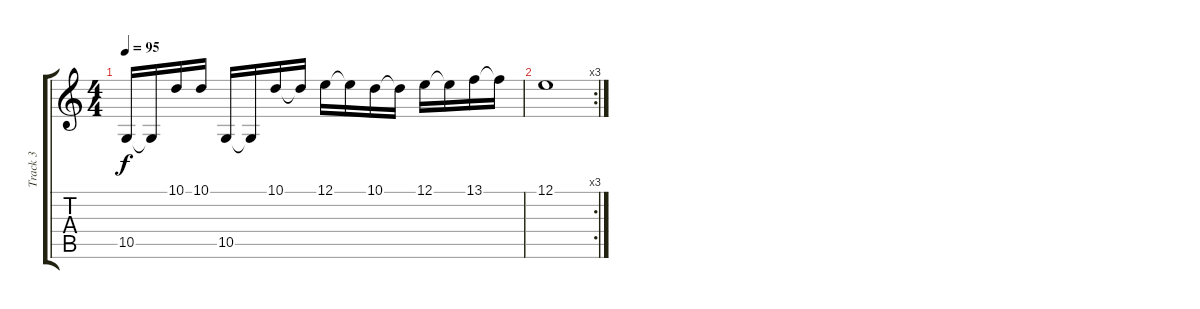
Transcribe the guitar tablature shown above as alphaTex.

\track ("Track 3" "Track 3") {instrument vibraphone}
\staff {score tabs}
\tuning (E4 B3 G3 D3 A2 E2) {hide}
\ts (4 4)
\tempo 95
\clef g2
\ks c
10.5.16{dy f} 10.5{t}.16 10.1.16 10.1.16 10.5.16 10.5{t}.16 10.1.16 10.1{t}.16 12.1.16 12.1{t}.16 10.1.16 10.1{t}.16 12.1.16 12.1{t}.16 13.1.16 13.1{t}.16 |
\rc 3
12.1.1
